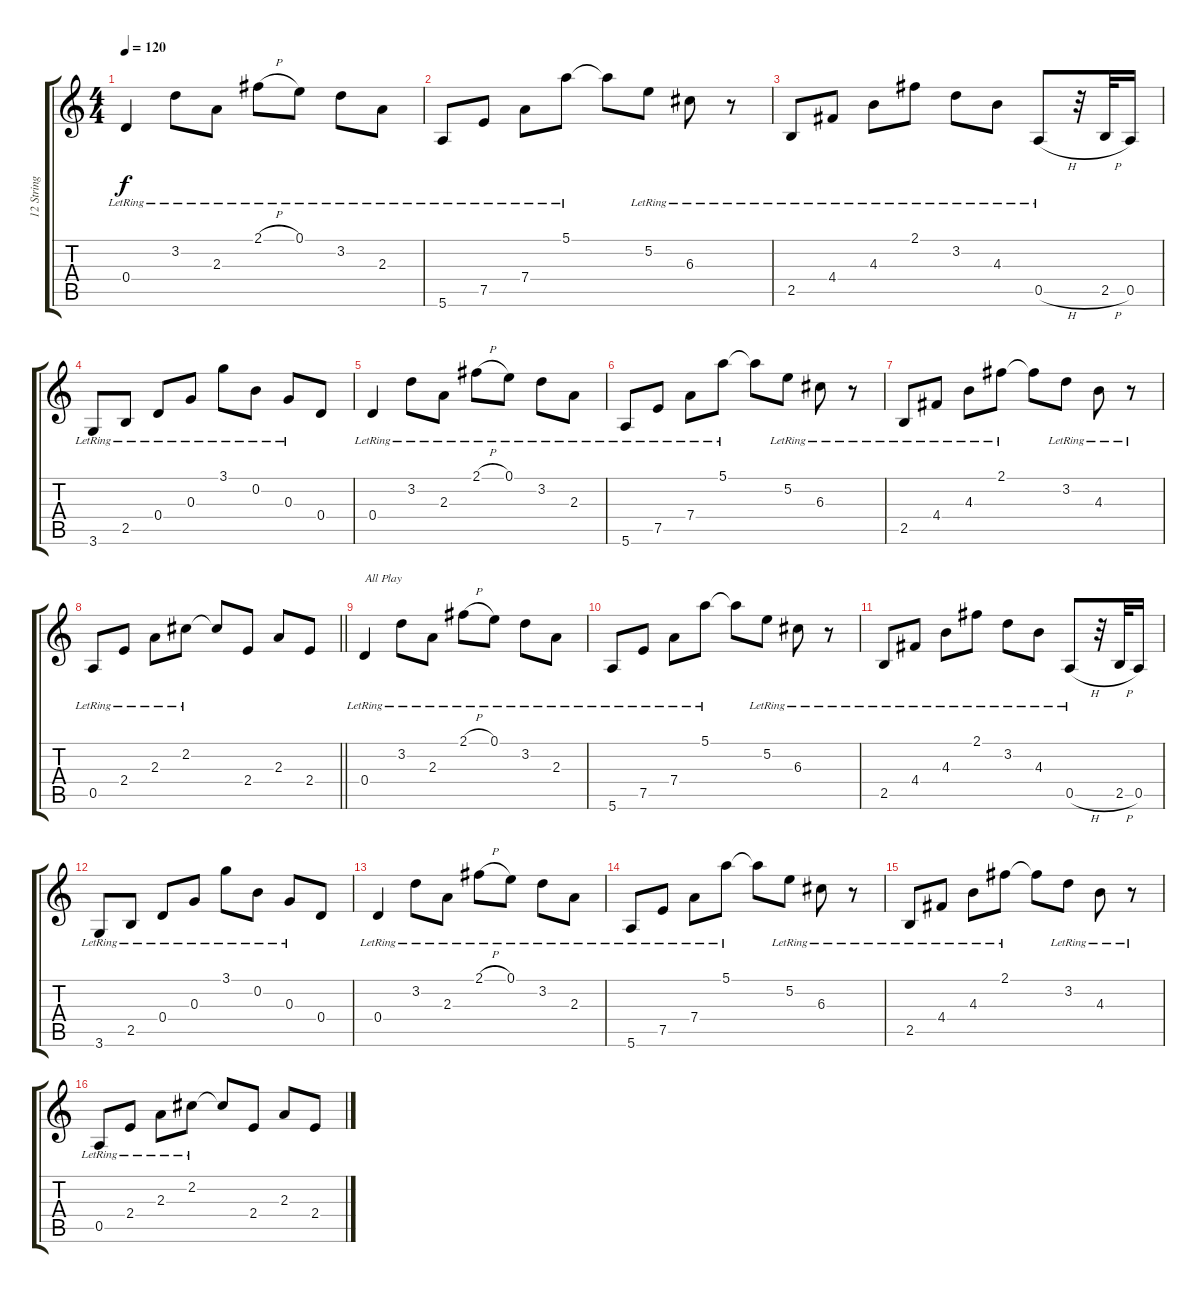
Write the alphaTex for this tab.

\track ("12 String" "12 String") {instrument acousticguitarsteel}
\staff {score tabs}
\tuning (E4 B3 G3 D3 A2 E2) {hide}
\ts (4 4)
\tempo 120
\clef g2
\ks c
0.4{lr}.4{dy f} 3.2{lr}.8 2.3{lr}.8 2.1{h lr}.8 0.1{lr}.8 3.2{lr}.8 2.3{lr}.8 |
5.6{lr}.8 7.5{lr}.8 7.4{lr}.8 5.1{lr}.8 5.1{t}.8 5.2{lr}.8 6.3{lr}.8 r.8 |
2.5{lr}.8 4.4{lr}.8 4.3{lr}.8 2.1{lr}.8 3.2{lr}.8 4.3{lr}.8 0.5{h lr}.8 r.32 2.5{h}.32 0.5.16 |
3.6{lr}.8 2.5{lr}.8 0.4{lr}.8 0.3{lr}.8 3.1{lr}.8 0.2{lr}.8 0.3{lr}.8 0.4.8 |
0.4{lr}.4 3.2{lr}.8 2.3{lr}.8 2.1{h lr}.8 0.1{lr}.8 3.2{lr}.8 2.3{lr}.8 |
5.6{lr}.8 7.5{lr}.8 7.4{lr}.8 5.1{lr}.8 5.1{t}.8 5.2{lr}.8 6.3{lr}.8 r.8 |
2.5{lr}.8 4.4{lr}.8 4.3{lr}.8 2.1{lr}.8 2.1{t}.8 3.2{lr}.8 4.3{lr}.8 r.8 |
\barLineRight lightlight
0.5{lr}.8 2.4{lr}.8 2.3{lr}.8 2.2{lr}.8 2.2{t}.8 2.4.8 2.3.8 2.4.8 |
0.4{lr}.4{txt "All Play"} 3.2{lr}.8 2.3{lr}.8 2.1{h lr}.8 0.1{lr}.8 3.2{lr}.8 2.3{lr}.8 |
5.6{lr}.8 7.5{lr}.8 7.4{lr}.8 5.1{lr}.8 5.1{t}.8 5.2{lr}.8 6.3{lr}.8 r.8 |
2.5{lr}.8 4.4{lr}.8 4.3{lr}.8 2.1{lr}.8 3.2{lr}.8 4.3{lr}.8 0.5{h lr}.8 r.32 2.5{h}.32 0.5.16 |
3.6{lr}.8 2.5{lr}.8 0.4{lr}.8 0.3{lr}.8 3.1{lr}.8 0.2{lr}.8 0.3{lr}.8 0.4.8 |
0.4{lr}.4 3.2{lr}.8 2.3{lr}.8 2.1{h lr}.8 0.1{lr}.8 3.2{lr}.8 2.3{lr}.8 |
5.6{lr}.8 7.5{lr}.8 7.4{lr}.8 5.1{lr}.8 5.1{t}.8 5.2{lr}.8 6.3{lr}.8 r.8 |
2.5{lr}.8 4.4{lr}.8 4.3{lr}.8 2.1{lr}.8 2.1{t}.8 3.2{lr}.8 4.3{lr}.8 r.8 |
0.5{lr}.8 2.4{lr}.8 2.3{lr}.8 2.2{lr}.8 2.2{t}.8 2.4.8 2.3.8 2.4.8
